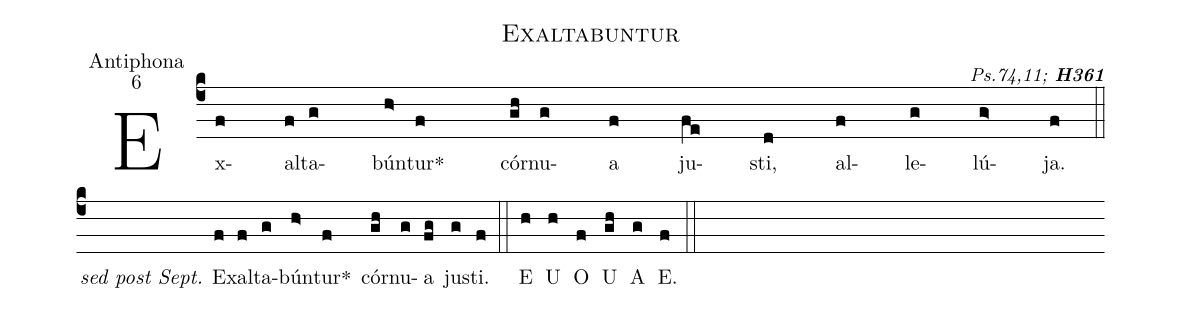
name:Exaltabuntur;
office-part:Antiphona;
mode:6;
commentary:{\itshape\mdseries Ps.74,11;\/}  {\bfseries H361};
%%
(c4) Ex(f)al(f)ta(g)bún(h>)tur<sp>*</sp>(f) cór(gh)nu(g)a(f) ju(fe)sti,(d) al(f)le(g)lú(g>)ja.(f) (::z-) <i>sed post Sept.</i>
{E}x(f)al(f)ta(g)bún(h>)tur<sp>*</sp>(f) cór(gh)nu(g)a(fg) ju(g)sti.(f) (::)
<eu>  E(h) U(h) O(f) U(gh) A(g) E.(f) </eu> (::)
